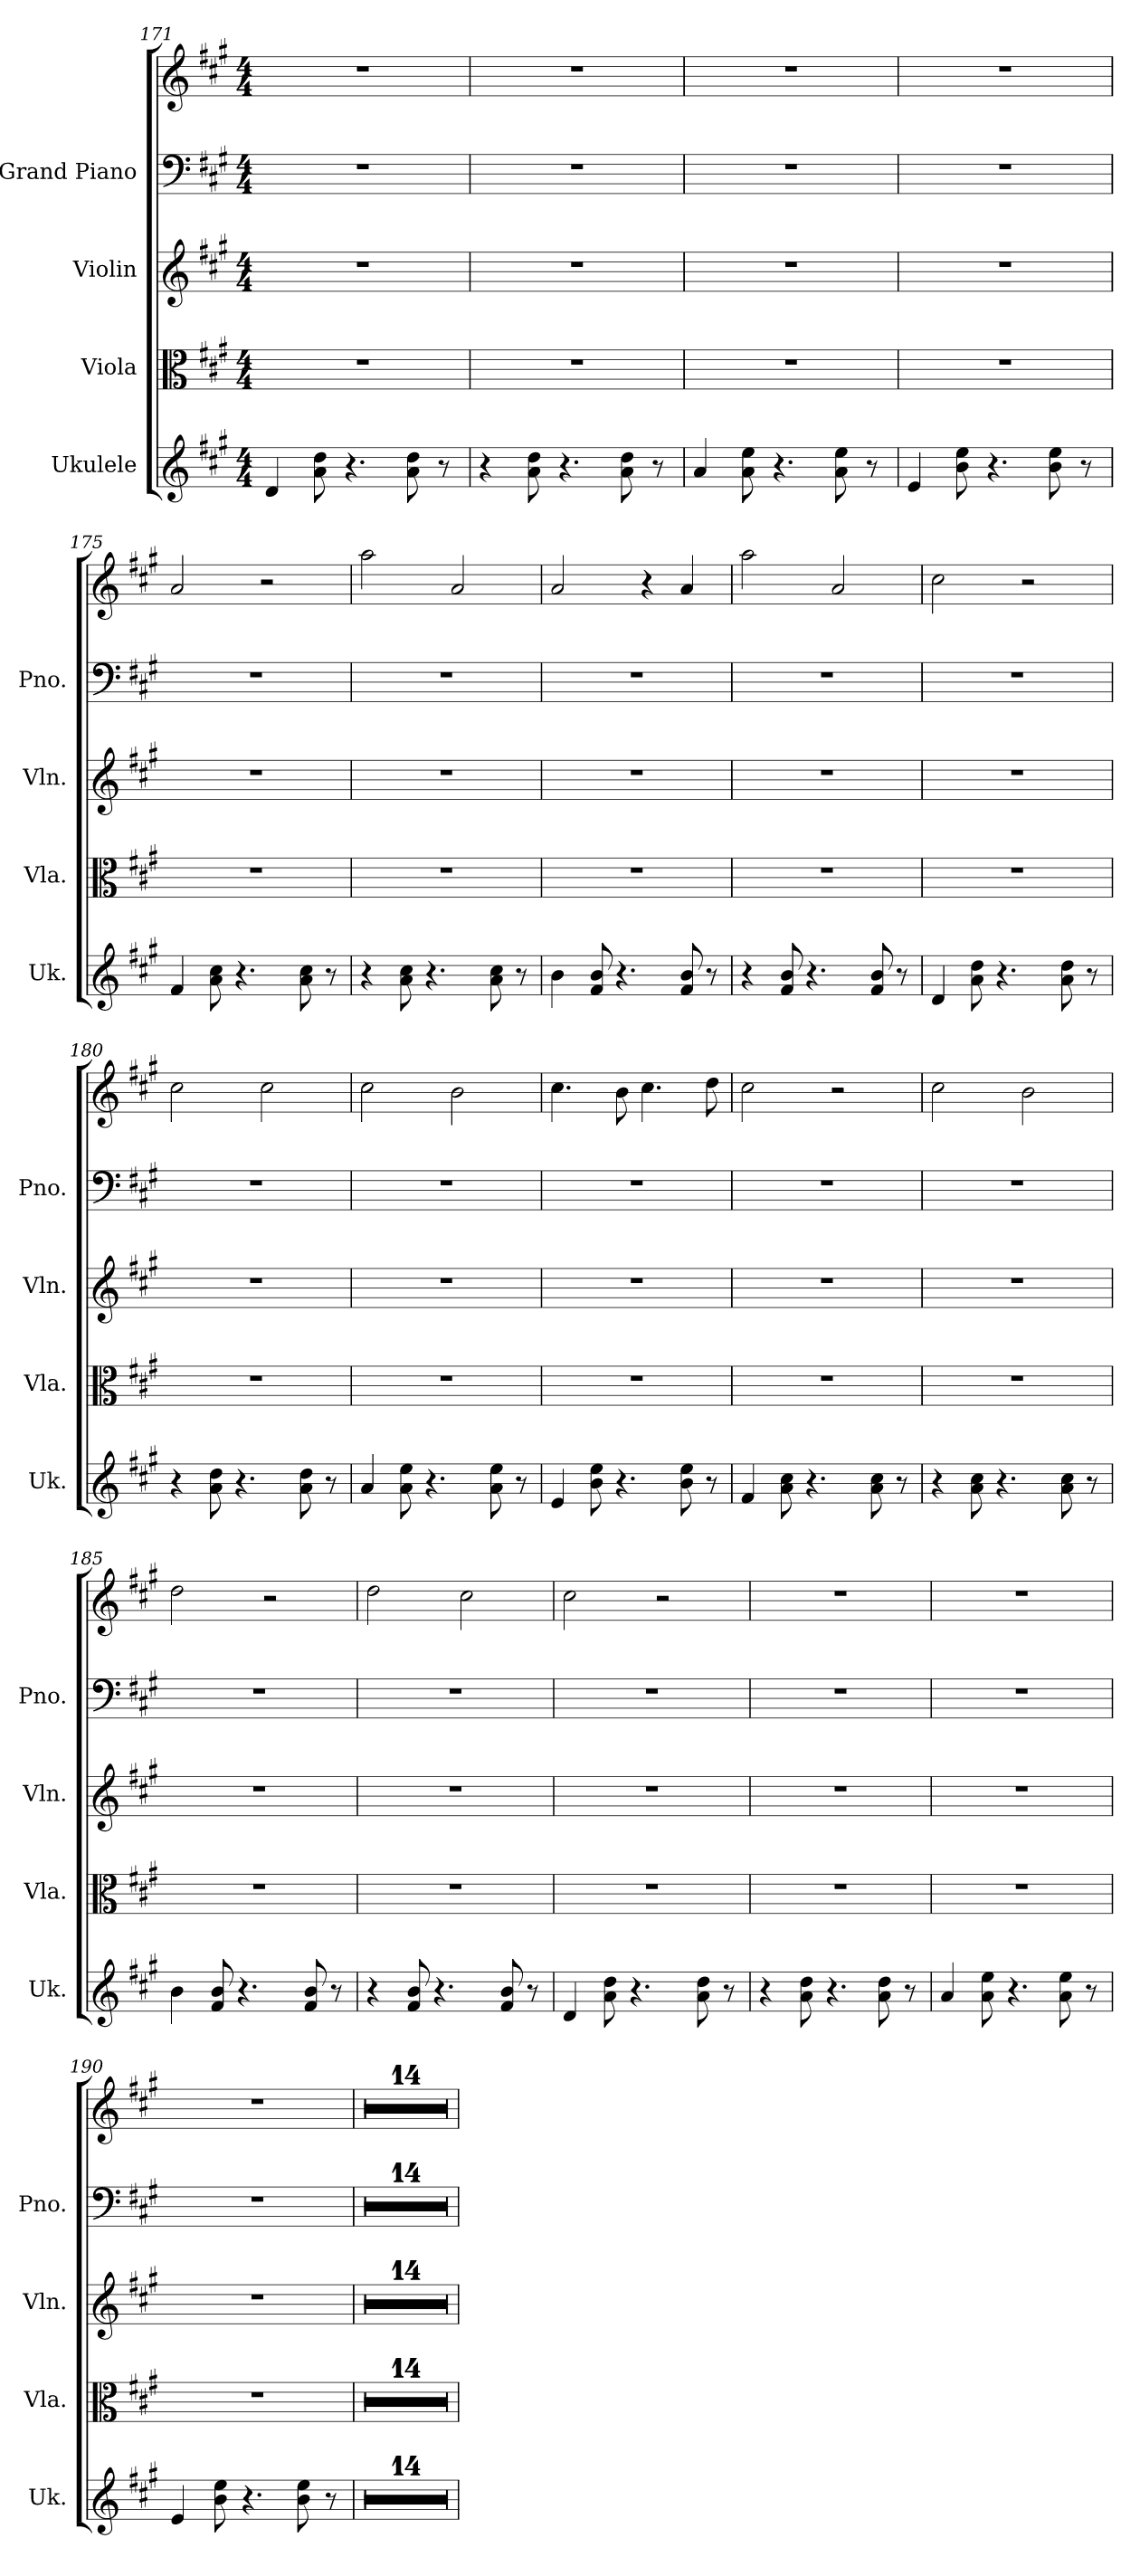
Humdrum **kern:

**kern	**kern	**kern	**kern	**kern
*part4	*part3	*part2	*part1	*part1
*staff5	*staff4	*staff3	*staff2	*staff1
*I"Ukulele	*I"Viola	*I"Violin	*I"Grand Piano	*
*I'Uk.	*I'Vla.	*I'Vln.	*I'Pno.	*
*clefG2	*clefC3	*clefG2	*clefF4	*clefG2
*k[f#c#g#]	*k[f#c#g#]	*k[f#c#g#]	*k[f#c#g#]	*k[f#c#g#]
*M4/4	*M4/4	*M4/4	*M4/4	*M4/4
=171	=171	=171	=171	=171
4d/	1r	1r	1r	1r
8a\ 8dd\	.	.	.	.
4.r	.	.	.	.
8a\ 8dd\	.	.	.	.
8r	.	.	.	.
=172	=172	=172	=172	=172
4r	1r	1r	1r	1r
8a\ 8dd\	.	.	.	.
4.r	.	.	.	.
8a\ 8dd\	.	.	.	.
8r	.	.	.	.
=173	=173	=173	=173	=173
4a/	1r	1r	1r	1r
8a\ 8ee\	.	.	.	.
4.r	.	.	.	.
8a\ 8ee\	.	.	.	.
8r	.	.	.	.
=174	=174	=174	=174	=174
4e/	1r	1r	1r	1r
8b\ 8ee\	.	.	.	.
4.r	.	.	.	.
8b\ 8ee\	.	.	.	.
8r	.	.	.	.
=175	=175	=175	=175	=175
4f#/	1r	1r	1r	2a/
8a\ 8cc#\	.	.	.	.
4.r	.	.	.	.
.	.	.	.	2r
8a\ 8cc#\	.	.	.	.
8r	.	.	.	.
=176	=176	=176	=176	=176
4r	1r	1r	1r	2aa\
8a\ 8cc#\	.	.	.	.
4.r	.	.	.	.
.	.	.	.	2a/
8a\ 8cc#\	.	.	.	.
8r	.	.	.	.
!!LO:PB:g=z
=177	=177	=177	=177	=177
4b\	1r	1r	1r	2a/
8f#/ 8b/	.	.	.	.
4.r	.	.	.	.
.	.	.	.	4r
8f#/ 8b/	.	.	.	4a/
8r	.	.	.	.
=178	=178	=178	=178	=178
4r	1r	1r	1r	2aa\
8f#/ 8b/	.	.	.	.
4.r	.	.	.	.
.	.	.	.	2a/
8f#/ 8b/	.	.	.	.
8r	.	.	.	.
=179	=179	=179	=179	=179
4d/	1r	1r	1r	2cc#\
8a\ 8dd\	.	.	.	.
4.r	.	.	.	.
.	.	.	.	2r
8a\ 8dd\	.	.	.	.
8r	.	.	.	.
=180	=180	=180	=180	=180
4r	1r	1r	1r	2cc#\
8a\ 8dd\	.	.	.	.
4.r	.	.	.	.
.	.	.	.	2cc#\
8a\ 8dd\	.	.	.	.
8r	.	.	.	.
=181	=181	=181	=181	=181
4a/	1r	1r	1r	2cc#\
8a\ 8ee\	.	.	.	.
4.r	.	.	.	.
.	.	.	.	2b\
8a\ 8ee\	.	.	.	.
8r	.	.	.	.
=182	=182	=182	=182	=182
4e/	1r	1r	1r	4.cc#\
8b\ 8ee\	.	.	.	.
4.r	.	.	.	8b\
.	.	.	.	4.cc#\
8b\ 8ee\	.	.	.	.
8r	.	.	.	8dd\
!!LO:LB:g=z
=183	=183	=183	=183	=183
4f#/	1r	1r	1r	2cc#\
8a\ 8cc#\	.	.	.	.
4.r	.	.	.	.
.	.	.	.	2r
8a\ 8cc#\	.	.	.	.
8r	.	.	.	.
=184	=184	=184	=184	=184
4r	1r	1r	1r	2cc#\
8a\ 8cc#\	.	.	.	.
4.r	.	.	.	.
.	.	.	.	2b\
8a\ 8cc#\	.	.	.	.
8r	.	.	.	.
=185	=185	=185	=185	=185
4b\	1r	1r	1r	2dd\
8f#/ 8b/	.	.	.	.
4.r	.	.	.	.
.	.	.	.	2r
8f#/ 8b/	.	.	.	.
8r	.	.	.	.
=186	=186	=186	=186	=186
4r	1r	1r	1r	2dd\
8f#/ 8b/	.	.	.	.
4.r	.	.	.	.
.	.	.	.	2cc#\
8f#/ 8b/	.	.	.	.
8r	.	.	.	.
=187	=187	=187	=187	=187
4d/	1r	1r	1r	2cc#\
8a\ 8dd\	.	.	.	.
4.r	.	.	.	.
.	.	.	.	2r
8a\ 8dd\	.	.	.	.
8r	.	.	.	.
=188	=188	=188	=188	=188
4r	1r	1r	1r	1r
8a\ 8dd\	.	.	.	.
4.r	.	.	.	.
8a\ 8dd\	.	.	.	.
8r	.	.	.	.
!!LO:PB:g=z
=189	=189	=189	=189	=189
4a/	1r	1r	1r	1r
8a\ 8ee\	.	.	.	.
4.r	.	.	.	.
8a\ 8ee\	.	.	.	.
8r	.	.	.	.
=190	=190	=190	=190	=190
4e/	1r	1r	1r	1r
8b\ 8ee\	.	.	.	.
4.r	.	.	.	.
8b\ 8ee\	.	.	.	.
8r	.	.	.	.
=191	=191	=191	=191	=191
1r	1r	1r	1r	1r
=192	=192	=192	=192	=192
1r	1r	1r	1r	1r
=193	=193	=193	=193	=193
1r	1r	1r	1r	1r
=194	=194	=194	=194	=194
1r	1r	1r	1r	1r
=195	=195	=195	=195	=195
1r	1r	1r	1r	1r
=196	=196	=196	=196	=196
1r	1r	1r	1r	1r
=197	=197	=197	=197	=197
1r	1r	1r	1r	1r
=198	=198	=198	=198	=198
1r	1r	1r	1r	1r
=199	=199	=199	=199	=199
1r	1r	1r	1r	1r
=200	=200	=200	=200	=200
1r	1r	1r	1r	1r
=201	=201	=201	=201	=201
1r	1r	1r	1r	1r
=202	=202	=202	=202	=202
1r	1r	1r	1r	1r
!!LO:LB:g=z
=203	=203	=203	=203	=203
1r	1r	1r	1r	1r
=204	=204	=204	=204	=204
1r	1r	1r	1r	1r
=	=	=	=	=
*-	*-	*-	*-	*-
